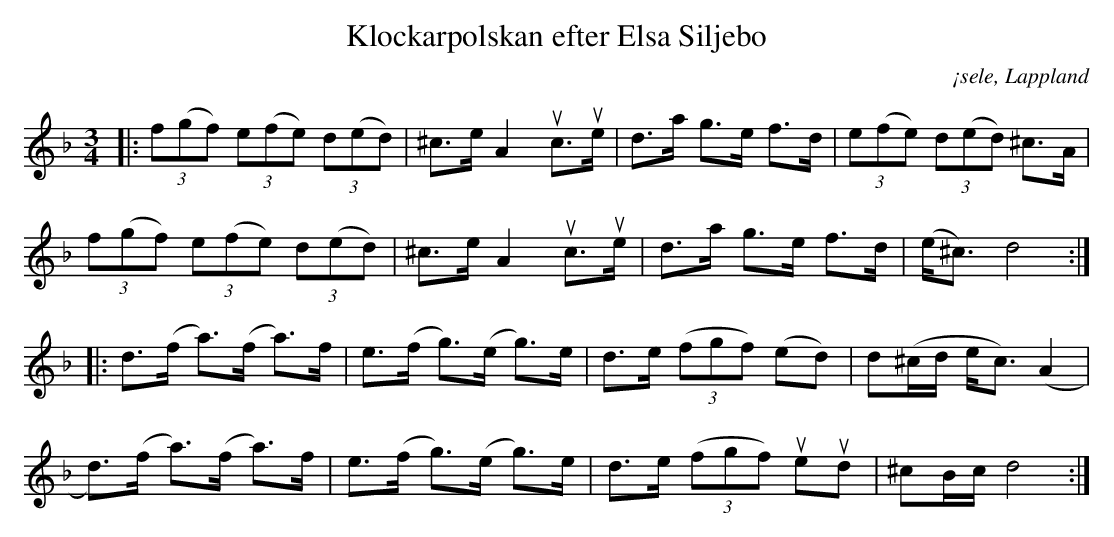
X:1
T:Klockarpolskan efter Elsa Siljebo
O:¡sele, Lappland
M:3/4
L:1/8
K:Dm
|: (3f(gf) (3e(fe) (3d(ed) | ^c>e A2 uc>ue | d>a g>e f>d | (3e(fe) (3d(ed) ^c>A |
(3f(gf) (3e(fe) (3d(ed) | ^c>e A2 uc>ue | d>a g>e f>d | (e<^c) d4 :|
|:d>(f a)>(f a)>f | e>(f g)>(e g)>e | d>e (3(fgf) (ed) | d(^c/d/ e<c) (A2 |
d)(>f a)>(f a)>f | e>(f g)>(e g)>e | d>e (3(fgf) ueud | ^cB/c/ d4 :|
